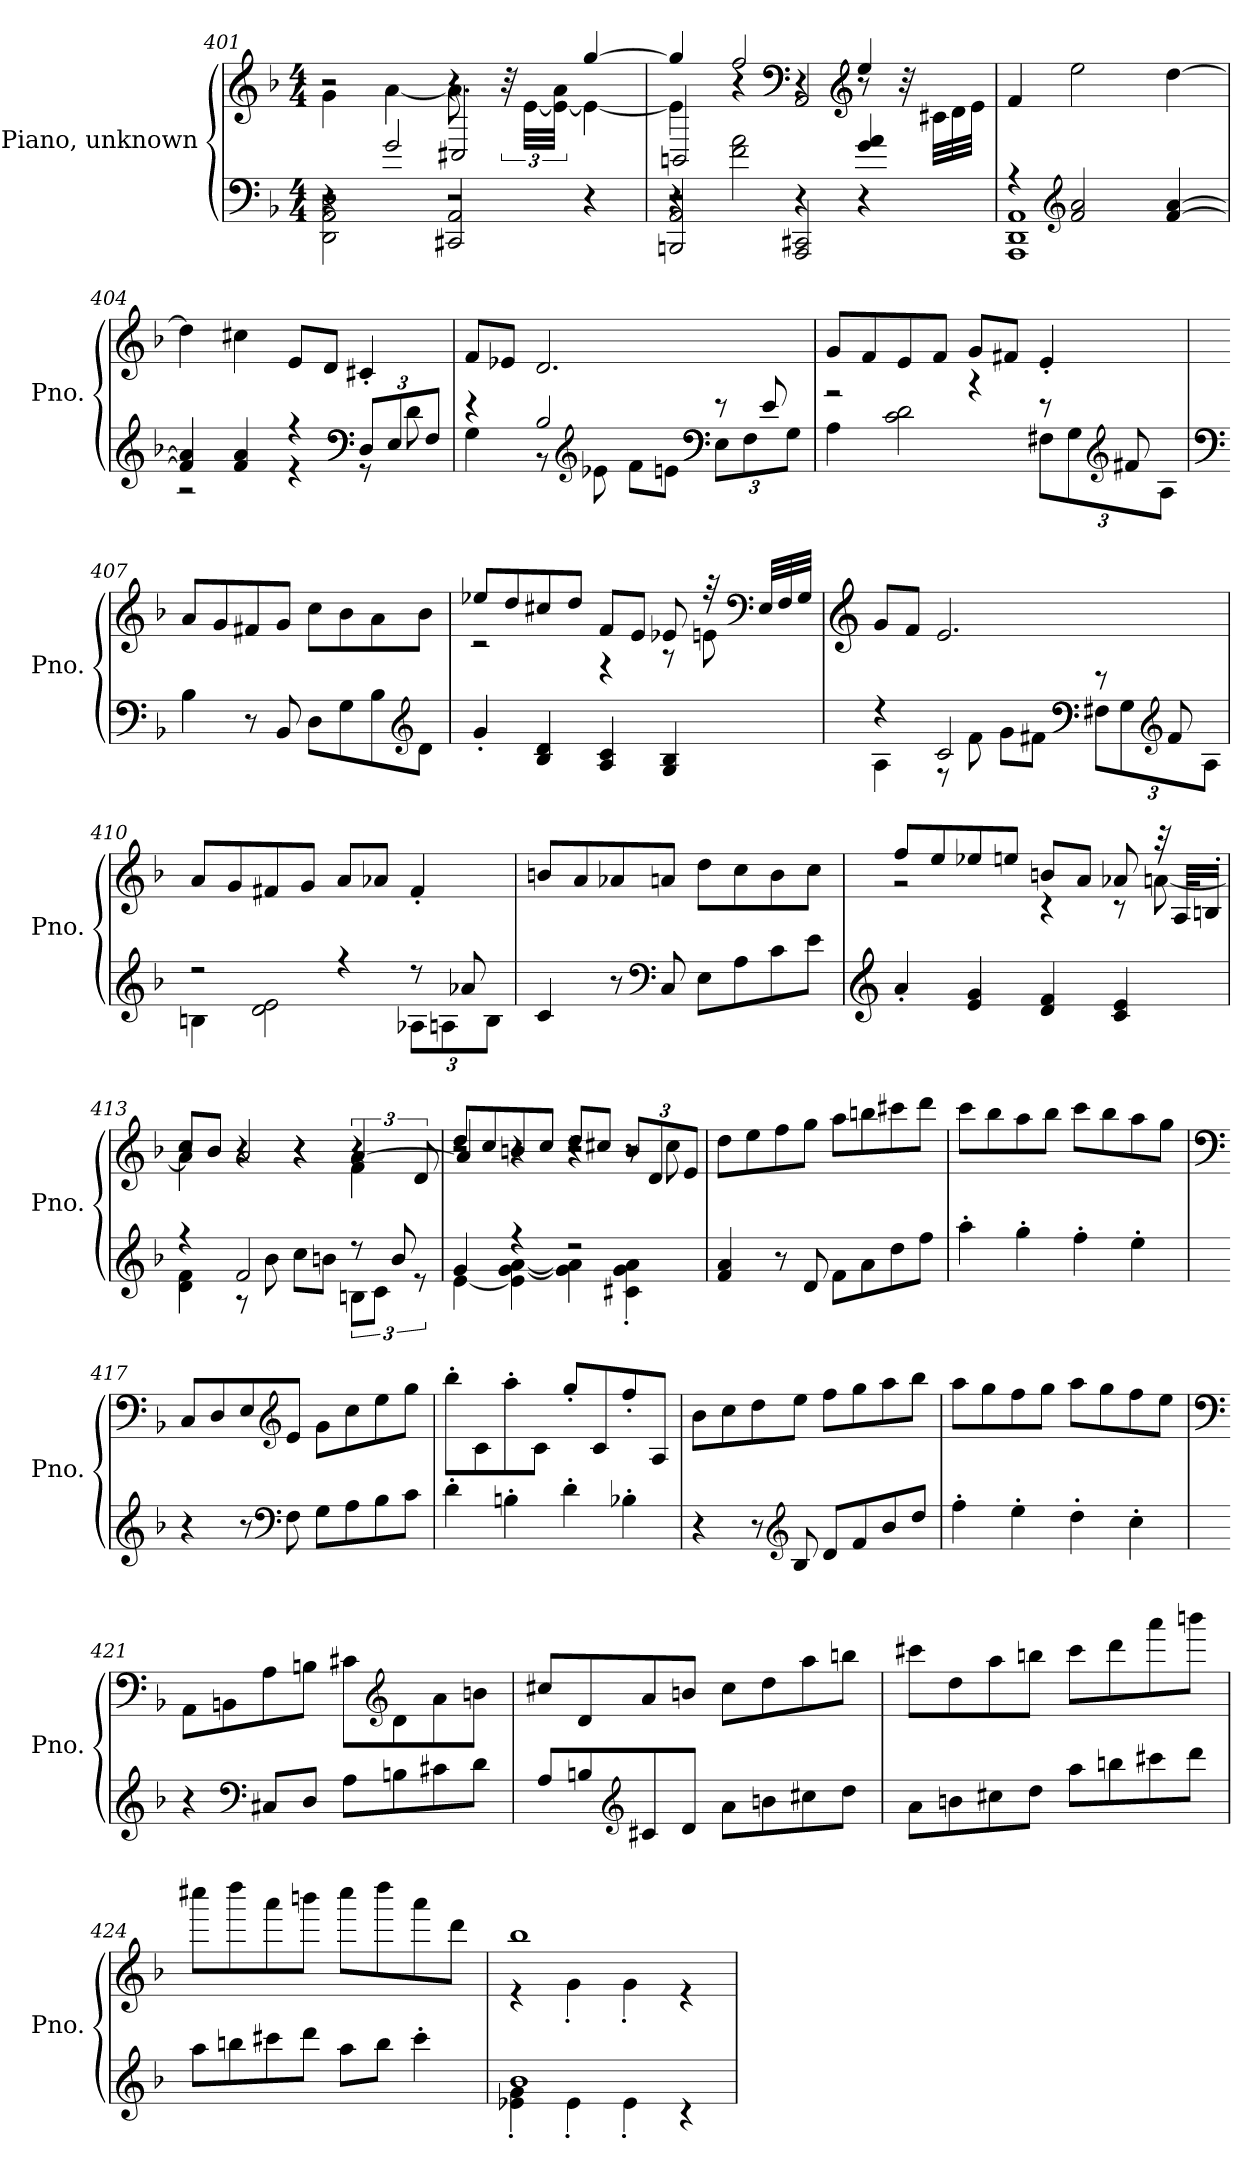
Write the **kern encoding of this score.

**kern	**kern
*part1	*part1
*staff2	*staff1
*I"Piano, unknown	*
*I'Pno.	*
!!LO:LB:g=z
*clefF4	*clefG2
*k[b-]	*k[b-]
*M4/4	*M4/4
=401	=401
*^	*^
*	*^	*	*^
4r	2DD\ 2AA\ 2D\	2r	2r	4g\	2r
2g/	.	.	.	[4a\	.
.	2r	2CC#X/ 2AA/	4r	8.a\]	2C#X/
.	.	.	.	48r	.
.	.	.	.	[48e\LLL	.
.	.	.	.	48e\_ 48a\JJJ	.
4r	.	.	[4gg/	4e\_	.
=402	=402	=402	=402	=402	=402
2r	4r	2BBBn/ 2AA/	4gg/]	4e\]	2BBn/
.	2f\ 2a\	.	2ff/	4r	.
*	*	*	*clefF4	*	*
4r	.	2AAA/ 2CC#X/	.	4r	2AA/
*	*	*	*clefG2	*	*
4g/ 4a/	4r	.	4ee/	8r	.
.	.	.	.	32r	.
.	.	.	.	32c#X\LLL	.
.	.	.	.	32d\	.
.	.	.	.	32e\JJJ	.
*	*v	*v	*	*	*
*	*	*v	*v	*v
=403	=403	=403
4r	1AAA 1DD 1AA	4f/
*clefG2	*	*
2f/ 2a/	.	2ee\
[4f/ [4a/	.	[4dd\
=404	=404	=404
4f/] 4a/]	2r	4dd\]
4f/ 4a/	.	4cc#X\
4r	4r	8e/L
.	.	8d/J
*clefF4	*	*
*Xbrackettup	*	*
12D/L	8r	4c#X'/
12E/	.	.
.	8d\	.
12F/J	.	.
!!LO:LB:g=z
=405	=405	=405
4r	4G\	8f/L
.	.	8e-X/J
2B-/	8r	2.d/
*clefG2	*	*
.	8e-X\	.
.	8f\L	.
.	8en\J	.
*clefF4	*	*
8r	12E\L	.
.	12F\	.
8e/	.	.
.	12G\J	.
=406	=406	=406
2r	4A\	8g/L
.	.	8f/
.	2c\ 2d\	8e/
.	.	8f/J
4r	.	8g/L
.	.	8f#X/J
8r	12F#X\L	4e'/
.	12G\	.
*clefG2	*	*
8f#X/	.	.
.	12A\J	.
*v	*v	*
=407	=407
*clefF4	*
4B-\	8a/L
.	8g/
8r	8f#X/
8BB-/	8g/J
8D\L	8cc\L
8G\	8b-\
8B-\	8a\
*clefG2	*
8d\J	8b-\J
!!LO:PB:g=z
=408	=408
*	*^
4g'/	8ee-X/L	2r
.	8dd/	.
4B-/ 4d/	8cc#X/	.
.	8dd/J	.
4A/ 4c/	8f/L	4r
.	8e/J	.
4G/ 4B-/	8e-X/	8r
.	32r	8en\
*	*clefF4	*
.	32E/LLL	.
.	32F/	.
.	32G/JJJ	.
*	*v	*v
=409	=409
*	*clefG2
*^	*
4r	4A\	8g/L
.	.	8f/J
2c/	8r	2.e/
.	8f\	.
.	8g\L	.
.	8f#X\J	.
*clefF4	*	*
8r	12F#X\L	.
.	12G\	.
*clefG2	*	*
8f#/	.	.
.	12A\J	.
!!LO:LB:g=z
=410	=410	=410
2r	4Bn\	8a/L
.	.	8g/
.	2d\ 2e\	8f#X/
.	.	8g/J
4r	.	8a/L
.	.	8a-X/J
8r	12A-X\L	4f#'/
.	12An\	.
8a-X/	.	.
.	12B\J	.
*v	*v	*
=411	=411
4c/	8bn/L
.	8a/
8r	8a-X/
*clefF4	*
8C/	8an/J
8E\L	8dd\L
8A\	8cc\
8c\	8b\
8e\J	8cc\J
=412	=412
*clefG2	*
*	*^
4a'/	8ff/L	2r
.	8ee/	.
4e/ 4g/	8ee-X/	.
.	8een/J	.
4d/ 4f/	8bn/L	4r
.	8a/J	.
4c/ 4e/	8a-X/	8r
.	32r	[8an\
.	32A/KLL	.
.	16Bn'/JJ	.
!!LO:LB:g=z
=413	=413	=413
*^	*	*^
4r	4d\ 4f\	8cc/L	4a\]	2r
.	.	8b-/J	.	.
2f/	8r	2a/	4r	.
.	8b-\	.	.	.
.	8cc\L	.	4r	4r
.	8bn\J	.	.	.
*	*brackettup	*	*	*
8r	12Bn\L	6r	4f\	[4a/
.	12c\J	.	.	.
8b/	.	.	.	.
.	12r	12d/	.	.
=414	=414	=414	=414	=414
4g/	[4e\	8dd/L	2r	4a/]
.	.	8cc/	.	.
4r	4e\] [4g\ [4a\	8bn/	.	4r
.	.	8cc/J	.	.
2r	4g\] 4a\]	8dd/L	4r	2r
.	.	8cc#X/J	.	.
*	*	*Xbrackettup	*	*
.	4c#X\' 4g\' 4a\'	12b/L	8r	.
.	.	12d/	.	.
.	.	.	8cc#\	.
.	.	12e/J	.	.
*v	*v	*	*	*
*	*v	*v	*v
=415	=415
4f/ 4a/	8dd\L
.	8ee\
8r	8ff\
8d/	8gg\J
8f\L	8aa\L
8a\	8bbn\
8dd\	8ccc#X\
8ff\J	8ddd\J
!!LO:LB:g=z
=416	=416
4aa'\	8ccc\L
.	8bb-\
4gg'\	8aa\
.	8bb-\J
4ff'\	8ccc\L
.	8bb-\
4ee'\	8aa\
.	8gg\J
=417	=417
*	*clefF4
4r	8C/L
.	8D/
8r	8E/
*clefF4	*clefG2
8F\	8e/J
8G\L	8g\L
8A\	8cc\
8B-\	8ee\
8c\J	8gg\J
=418	=418
4d'\	8bb-'\L
.	8c\
4Bn'\	8aa'\
.	8c\J
4d'\	8gg'/L
.	8c/
4B-X'\	8ff'/
.	8A/J
=419	=419
4r	8b-\L
.	8cc\
8r	8dd\
*clefG2	*
8B-/	8ee\J
8d/L	8ff\L
8f/	8gg\
8b-/	8aa\
8dd/J	8bb-\J
!!LO:LB:g=z
=420	=420
4ff'\	8aa\L
.	8gg\
4ee'\	8ff\
.	8gg\J
4dd'\	8aa\L
.	8gg\
4cc'\	8ff\
.	8ee\J
=421	=421
*	*clefF4
4r	8AA\L
.	8BBn\
*clefF4	*
8C#X/L	8A\
8D/J	8Bn\J
8A\L	8c#X\L
*	*clefG2
8Bn\	8d\
8c#X\	8a\
8d\J	8bn\J
=422	=422
8A/L	8cc#X/L
8Bn/	8d/
*clefG2	*
8c#X/	8a/
8d/J	8bn/J
8a\L	8cc#\L
8bn\	8dd\
8cc#X\	8aa\
8dd\J	8bbn\J
!!LO:LB:g=z
=423	=423
8a\L	8ccc#X\L
8bn\	8dd\
8cc#X\	8aa\
8dd\J	8bbn\J
8aa\L	8ccc#\L
8bbn\	8ddd\
8ccc#X\	8aaa\
8ddd\J	8bbbn\J
=424	=424
8aa\L	8cccc#X\L
8bbn\	8dddd\
8ccc#X\	8aaa\
8ddd\J	8bbbn\J
8aa\L	8cccc#\L
8bb\J	8dddd\
4ccc#'\	8aaa\
.	8ddd\J
=425	=425
*^	*^
1b-	4e-X\' 4g\'	1bb-	4r
.	4e-'\	.	4g'\
.	4e-'\	.	4g'\
.	4r	.	4r
*v	*v	*	*
*	*v	*v
=	=
*-	*-
